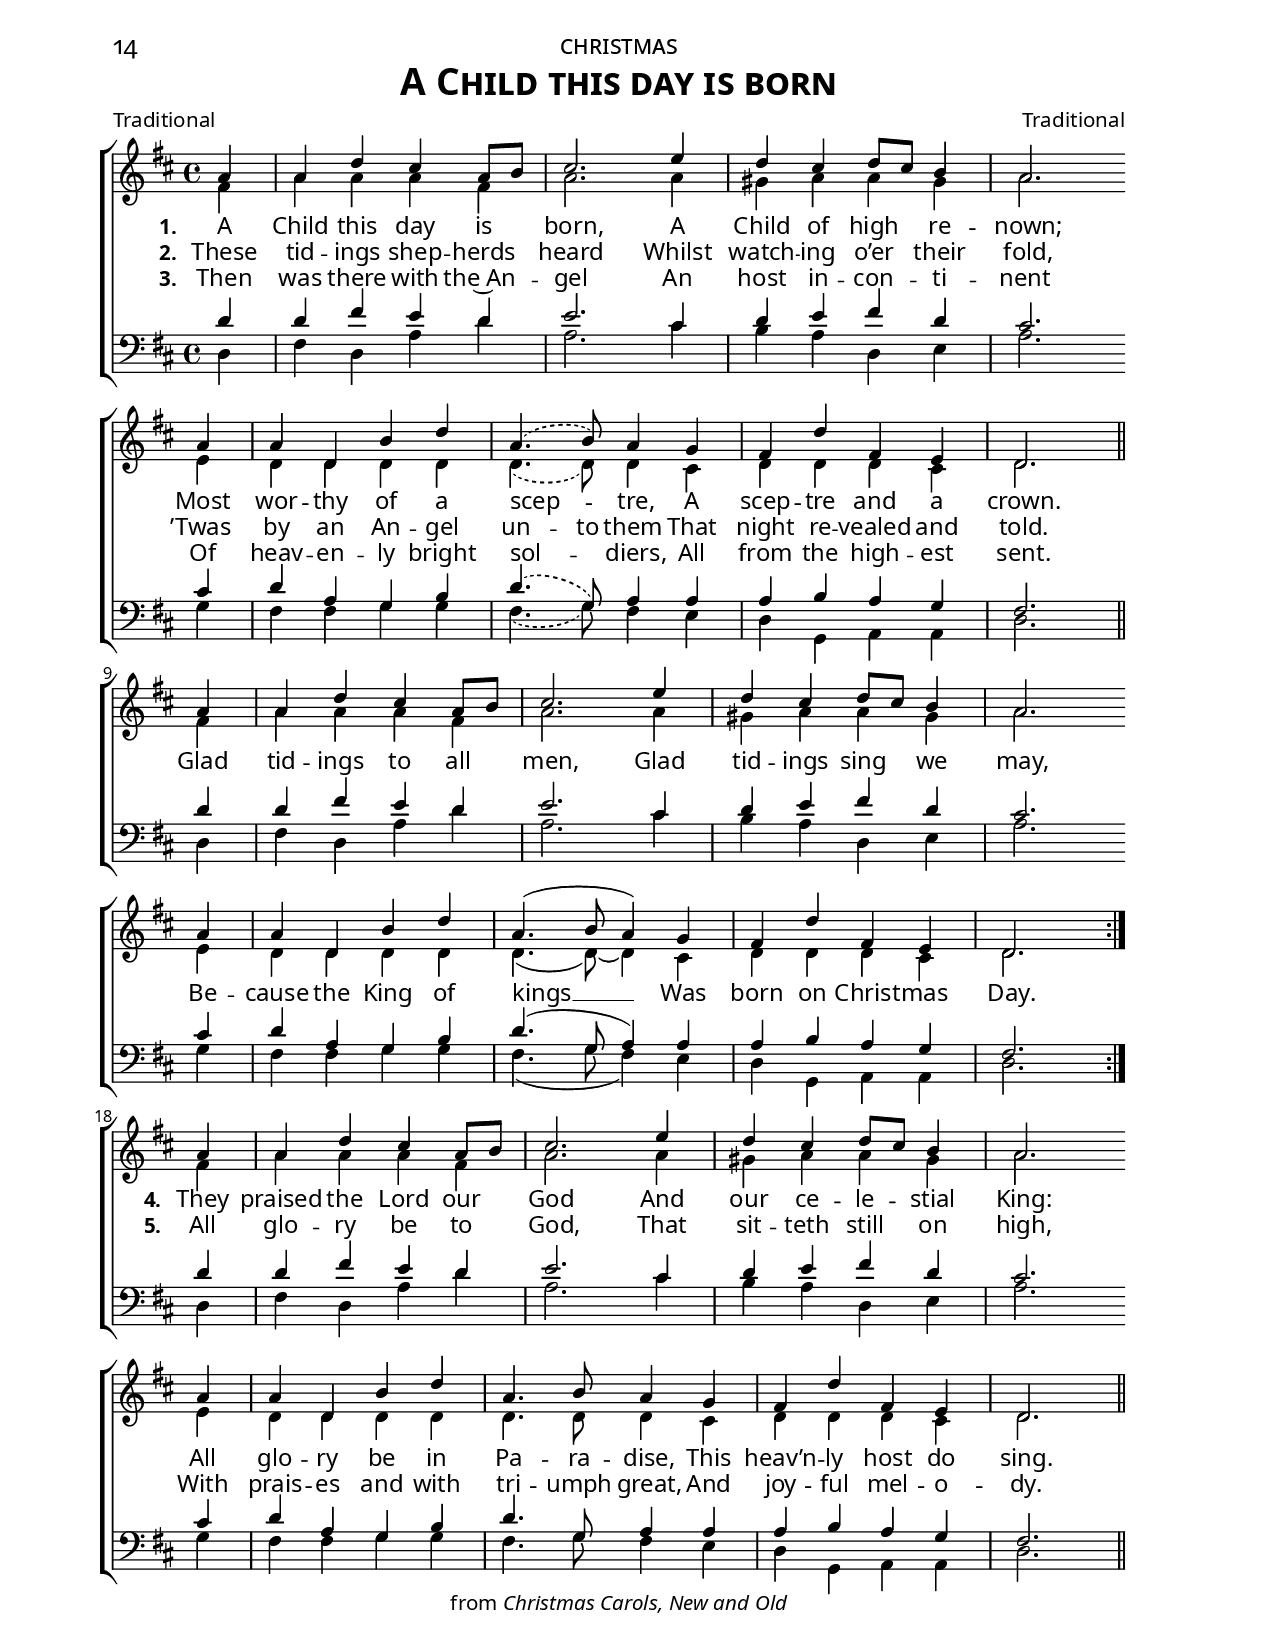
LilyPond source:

\version "2.14.2"
\include "util.ly"
\header {
  title = \markup{\override #'(font-name . "Garamond Premier Pro Semibold"){ \abs-fontsize #18 \smallCapsOldStyle"A Child this day is born"}}
  poet = \markup\oldStyleNum"Traditional"
  composer = \markup\oldStyleNum"Traditional"
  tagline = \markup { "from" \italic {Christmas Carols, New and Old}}
}
\paper {
  %print-all-headers = ##t
  paper-height = 11\in
  paper-width = 8.5\in
  indent = 0\in
  %system-system-spacing = #'((basic-distance . 10) (padding . 0))
  
  system-system-spacing =
    #'((basic-distance . 0)
       (minimum-distance . 0)
       (padding . -5)
       (stretchability . 100))
       
  last-bottom-spacing =
    #'((basic-distance . -10)
       (minimum-distance . -10)
       (padding . 0)
       (stretchability . 0))
  ragged-last-bottom = ##f
  ragged-bottom = ##f
  two-sided = ##t
  inner-margin = 1\in
  outer-margin = 0.75\in
  top-margin = 0.26\in
  bottom-margin = 0.25\in
  first-page-number = #014
  print-first-page-number = ##t
  headerLine = \markup{\override #'(font-name . "Garamond Premier Pro") \smallCapsOldStyle"christmas"}
  oddHeaderMarkup = \markup\fill-line{
     \override #'(font-name . "Garamond Premier Pro")\abs-fontsize #12.5
     \combine 
        \fill-line{"" \on-the-fly #print-page-number-check-first
        \oldStylePageNum""
        }
        \fill-line{\headerLine}
  }
  evenHeaderMarkup = \markup {
     \override #'(font-name . "Garamond Premier Pro")\abs-fontsize #12.5
     \combine
        \on-the-fly #print-page-number-check-first
        \oldStylePageNum""
        \fill-line{\headerLine}
  }
}
#(set-global-staff-size 18) \paper{ #(define fonts (make-pango-font-tree "Garamond Premier Pro" "Garamond Premier Pro" "Garamond Premier Pro" (/ 18 20))) }
global = {
  \key d \major
  \time 4/4
  \autoBeamOff
  \slurDashed
}

sopMusic = \relative c' {
  \partial 4 a'4 |
  a d cis a8[ b] |
  cis2. e4 |
  d4 cis d8[ cis] b4 |
  
  a2. \bar"" \break
  a4 |
  a d, b' d |
  a4.( b8) a4 g |
  fis d' fis, e |
  \partial 2. d2. \bar "||" \break
  
  
  \partial 4 a'4 |
  a d cis a8[ b] |
  cis2. e4 |
  d4 cis d8[ cis] b4 |
  
  a2. \bar"" \break
  a4 |
  a d, b' d |
  \slurSolid
  a4.( b8 a4) g |
  fis d' fis, e |
  \partial 2. d2. \bar ":|."
  
  
  
  
  
  
  \slurDashed
  \partial 4 a'4 |
  a d cis a8[ b] |
  cis2. e4 |
  d4 cis d8[ cis] b4 |
  
  a2. \bar"" \break
  a4 |
  a d, b' d |
  a4. b8 a4 g |
  fis d' fis, e |
  \partial 2. d2. \bar "||" \break
}
sopWords = \lyricmode {
  
}

altoMusic = \relative c' {
  fis4 |
  a a a fis |
  a2. a4 |
  gis a a gis |
  
  a2. e4 |
  d d d d |
  d4.( d8) d4 cis |
  d d d cis |
  d2. \bar "||"

  
  fis4 |
  a a a fis |
  a2. a4 |
  gis a a gis |
  
  a2. e4 |
  d d d d |
  \slurSolid
  d4.( d8)~ d4 cis |
  d d d cis |
  d2.
  
  
  
  
  
  \slurDashed
  fis4 |
  a a a fis |
  a2. a4 |
  gis a a gis |
  
  a2. e4 |
  d d d d |
  d4. d8 d4 cis |
  d d d cis |
  d2. \bar "||"
}
altoWords = \lyricmode {
  \dropLyricsXII
  \set stanza = #"1. "
  A Child this day is born,
  A Child of high re -- nown;
  Most wor -- thy of a scep -- tre,
  A scep -- tre and a crown.
  
  Glad tid -- ings to all men,
  Glad tid -- ings sing we may,
  Be -- cause the King of kings __
  Was born on Christ -- mas Day.
  
  
  \set stanza = #"4. "
  They praised the Lord our God
  And our ce -- le -- stial King:
  All glo -- ry be in
\set ignoreMelismata = ##t
  Pa -- ra -- dise,
\unset ignoreMelismata
  This heav’n -- ly host do sing.
}
altoWordsII = \lyricmode {
%\markup\italic
  
}
altoWordsIII = \lyricmode {
  \dropLyricsXII
  \set stanza = #"2. "
  These tid -- ings shep -- herds heard
  Whilst watch -- ing o’er their fold,
  ’Twas by an An -- gel
\set ignoreMelismata = ##t
  un -- to them
\unset ignoreMelismata
  That night re -- vealed and told.
  
  \repeat unfold24 \skip1
  \set stanza = #"5. "
  All glo -- ry be to God,
  That sit -- teth still on high,
  With prais -- es and with
\set ignoreMelismata = ##t
  tri -- umph great,
\unset ignoreMelismata
  And joy -- ful mel -- o -- dy.
}
altoWordsIV = \lyricmode {
  \dropLyricsXII
  \set stanza = #"3. "
  Then was there with the~An -- gel
  An host in -- con -- ti -- nent
  Of heav -- en -- ly bright sol -- diers,
  All from the high -- est sent.
}
altoWordsV = \lyricmode {
}
altoWordsVI = \lyricmode {
}
tenorMusic = \relative c' {
  d4 |
  d fis e d |
  e2. cis4 |
  d e fis d |
  
  cis2. cis4 |
  d a g b |
  d4.( g,8) a4 a |
  a b a g |
  fis2. \bar "||"
  
  
  d'4 |
  d fis e d |
  e2. cis4 |
  d e fis d |
  
  cis2. cis4 |
  d a g b |
  \slurSolid d4.( g,8 a4) a |
  a b a g |
  fis2.
  
  
  
  
  
  \slurDashed
  d'4 |
  d fis e d |
  e2. cis4 |
  d e fis d |
  
  cis2. cis4 |
  d a g b |
  d4. g,8 a4 a |
  a b a g |
  fis2. \bar "||"
}
tenorWords = \lyricmode {

}

bassMusic = \relative c {
  d4 |
  fis d a' d |
  a2. cis4 |
  b a d, e |
  
  a2. g4 |
  fis fis g g |
  fis4.( g8) fis4 e |
  d g, a a |
  d2. \bar "||"

  
  d4 |
  fis d a' d |
  a2. cis4 |
  b a d, e |
  
  a2. g4 |
  fis fis g g |
  \slurSolid
  fis4.( g8 fis4) e |
  d g, a a |
  d2.
  
  
  
  
  
  \slurDashed
  d4 |
  fis d a' d |
  a2. cis4 |
  b a d, e |
  
  a2. g4 |
  fis fis g g |
  fis4. g8 fis4 e |
  d g, a a |
  d2. \bar "||"
}
bassWords = \lyricmode {

}

pianoRH = \relative c' {
  
}
pianoLH = \relative c' {
  
}

\score {
  <<
   \new ChoirStaff <<
%    \new Lyrics = sopranos \with { \override VerticalAxisGroup #'nonstaff-relatedstaff-spacing = #'((basic-distance . 1)) }
    \new Staff = women <<
      \new Voice = "sopranos" { \voiceOne << \global \sopMusic >> }
      \new Voice = "altos" { \voiceTwo << \global \altoMusic >> }
    >>
    \new Lyrics \with { alignAboveContext = #"women" \override VerticalAxisGroup #'nonstaff-relatedstaff-spacing = #'((basic-distance . 1))} \lyricsto "sopranos" \sopWords
     \new Lyrics = "altosVI"  \with { alignBelowContext = #"women" \override VerticalAxisGroup #'nonstaff-relatedstaff-spacing = #'((basic-distance . 1))} \lyricsto "altos" \altoWordsVI
    \new Lyrics = "altosV"  \with { alignBelowContext = #"women" \override VerticalAxisGroup #'nonstaff-relatedstaff-spacing = #'((basic-distance . 1))} \lyricsto "altos" \altoWordsV
    \new Lyrics = "altosIV"  \with { alignBelowContext = #"women" \override VerticalAxisGroup #'nonstaff-relatedstaff-spacing = #'((basic-distance . 1))} \lyricsto "altos" \altoWordsIV
    \new Lyrics = "altosIII"  \with { alignBelowContext = #"women" \override VerticalAxisGroup #'nonstaff-relatedstaff-spacing = #'((basic-distance . 1))} \lyricsto "altos" \altoWordsIII
    \new Lyrics = "altosII"  \with { alignBelowContext = #"women" \override VerticalAxisGroup #'nonstaff-relatedstaff-spacing = #'((basic-distance . 1))} \lyricsto "altos" \altoWordsII
    \new Lyrics = "altos"  \with { alignBelowContext = #"women" \override VerticalAxisGroup #'nonstaff-relatedstaff-spacing = #'((padding . -0.9))} \lyricsto "altos" \altoWords
   \new Staff = men <<
      \clef bass
      \new Voice = "tenors" { \voiceOne << \global \tenorMusic >> }
      \new Voice = "basses" { \voiceTwo << \global \bassMusic >> }
    >>
    \new Lyrics \with { alignAboveContext = #"men" \override VerticalAxisGroup #'nonstaff-relatedstaff-spacing = #'((basic-distance . 1)) } \lyricsto "tenors" \tenorWords
    \new Lyrics \with { alignBelowContext = #"men" \override VerticalAxisGroup #'nonstaff-relatedstaff-spacing = #'((basic-distance . 1)) } \lyricsto "basses" \bassWords
  >>
%    \new PianoStaff << \new Staff { \new Voice { \pianoRH } } \new Staff { \clef "bass" \pianoLH } >>
  >>
  \layout {
  \context {
    \Lyrics
    \override LyricText #'font-size = #1.3
  }
    \context {
      \Score
      %\override SpacingSpanner #'base-shortest-duration = #(ly:make-moment 1 8)
      %\override SpacingSpanner #'common-shortest-duration = #(ly:make-moment 1 4)
    }
    \context {
      % Remove all empty staves
      % \Staff \RemoveEmptyStaves \override VerticalAxisGroup #'remove-first = ##t
    }
    \context {
      \Lyrics
      \override LyricText #'X-offset = #center-on-word
    }
  }
}

